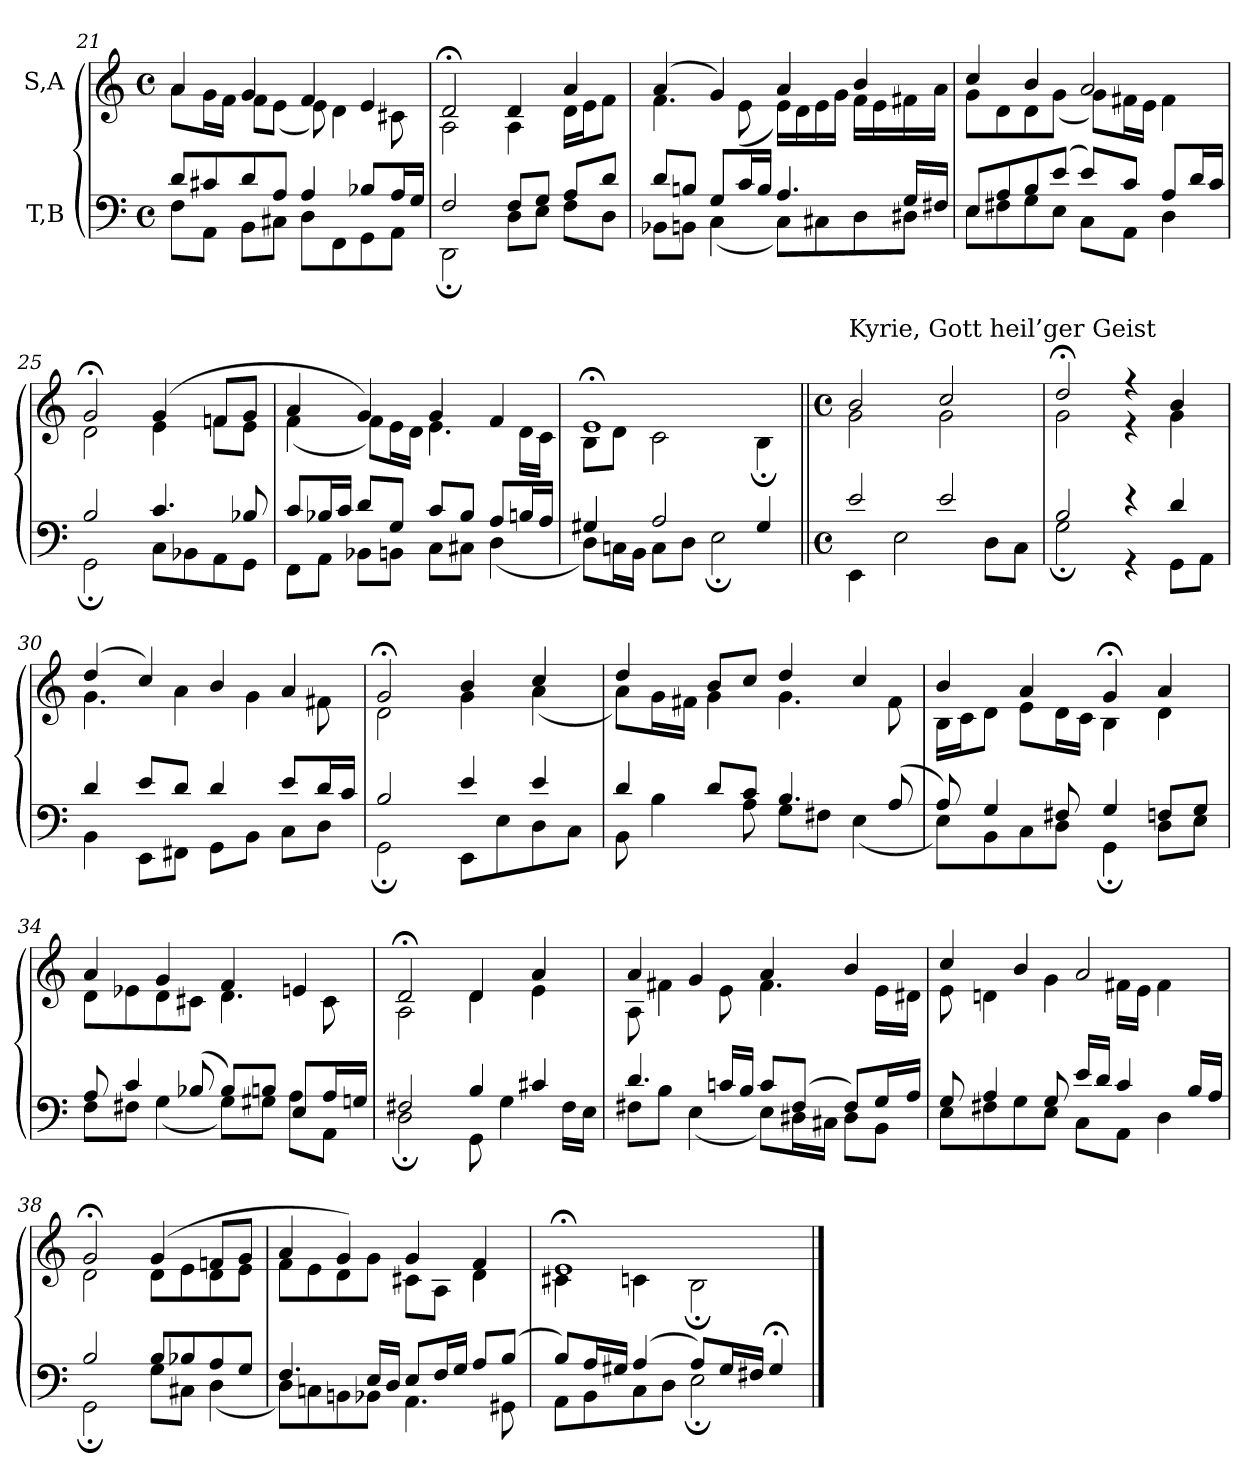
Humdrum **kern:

**kern	**kern
*part2	*part1
*staff2	*staff1
*I"T,B	*I"S,A
*clefF4	*clefG2
*k[]	*k[]
*M4/4	*M4/4
*met(c)	*met(c)
=21	=21
*^	*^
8dL	8FL	4a	8aL
8c#X	8AAJ	.	16gL
.	.	.	16fJJ
8d	8BBL	4g	8fL
8AJ	8C#XJ	.	(<8eJ
4A	8DL	4f	8e)
.	8FF	.	4d
8B-XL	8GG	4e	.
16AL	8AAJ	.	8c#X
16GJJ	.	.	.
=22	=22	=22	=22
2F	2DD;	2d;<	2A
8FL	8DL	4d	4A
8GJ	8EJ	.	.
8AL	8FL	4a	16dLL
.	.	.	16eJ
8dJ	8DJ	.	8fJ
=23	=23	=23	=23
8dL	8BB-XL	(>4a	4.f
8BnJ	8BBnJ	.	.
8GL	(<4C	4g)	.
16cL	.	.	(<8e
16BJJ	.	.	.
4.A	8CL)	4a	16eLL)
.	.	.	16d
.	8C#X	.	16e
.	.	.	16gJJ
.	8D	4b	16fLL
.	.	.	16e
16GLL	8D#XJ	.	16f#X
16F#XJJ	.	.	16aJJ
=24	=24	=24	=24
8EL	8EL	4cc	8gL
8A	8F#X	.	8d
8B	8G	4b	8d
(>8eJ	8EJ	.	(<8gJ
8eL)	8CL	2a	8gL)
8cJ	8AAJ	.	16f#XL
.	.	.	16eJJ
8AL	4D	.	4f#
16dL	.	.	.
16cJJ	.	.	.
=25	=25	=25	=25
2B	2GG;	2g;<	2d
4.c	8CL	(>4g	4e
.	8BB-X	.	.
.	8AA	8fnL	8fnL
8B-X	8GGJ	8gJ	8eJ
=26	=26	=26	=26
8cL	8FFL	4a	(<4f
16B-XL	8AAJ	.	.
16cJJ	.	.	.
8dL	8BB-XL	4g)	8fL)
8GJ	8BBnJ	.	16eL
.	.	.	16dJJ
8cL	8CL	4g	4.e
8B-J	8C#XJ	.	.
8AL	(<4D	4f	.
16BnL	.	.	16dLL
16AJJ	.	.	16cJJ
=27	=27	=27	=27
4G#X	8DL)	1e;<	8BL
.	16CnL	.	8dJ
.	16BBJJ	.	.
2A	8CL	.	2c
.	8DJ	.	.
.	2E;	.	.
4G#	.	.	4B;
=28||	=28||	=28||	=28||
*M4/4	*	*M4/4	*
*met(c)	*	*met(c)	*
!	!	!LO:TX:a:t=Kyrie, Gott heil’ger Geist	!
2e	4EE	2b	2g
.	2E	.	.
2e	.	2cc	2g
.	8DL	.	.
.	8CJ	.	.
=29	=29	=29	=29
2B	2G;	2dd;<	2g
4r	4r	4r	4r
4d	8GGL	4b	4g
.	8AAJ	.	.
=30	=30	=30	=30
4d	4BB	(>4dd	4.g
8eL	8EEL	4cc)	.
8dJ	8FF#XJ	.	4a
4d	8GGL	4b	.
.	8BBJ	.	4g
8eL	8CL	4a	.
16dL	8DJ	.	8f#X
16cJJ	.	.	.
=31	=31	=31	=31
2B	2GG;	2g;<	2d
4e	8EEL	4b	4g
.	8E	.	.
4e	8D	4cc	(<4a
.	8CJ	.	.
=32	=32	=32	=32
4d	8BB	4dd	8aL)
.	4B	.	16gL
.	.	.	16f#XJJ
8dL	.	8bL	4g
8cJ	8A	8ccJ	.
4.B	8GL	4dd	4.g
.	8F#XJ	.	.
.	(<4E	4cc	.
(>8A	.	.	8f#
=33	=33	=33	=33
8A)	8EL)	4b	16BLL
.	.	.	16cJ
4G	8BB	.	8dJ
.	8C	4a	8eL
8F#X	8DJ	.	16dL
.	.	.	16cJJ
4G	4GG;	4g;<	4B
8FnL	8DL	4a	4d
8GJ	8EJ	.	.
=34	=34	=34	=34
8A	8FL	4a	8dL
4c	8F#XJ	.	8e-X
.	(<4G	4g	8d
(>8B-X	.	.	8c#XJ
8B-L)	8GL)	4f	4.d
8BnJ	8G#XJ	.	.
8EL	8AL	4en	.
16AL	8AAJ	.	8c#
16GnJJ	.	.	.
=35	=35	=35	=35
2F#X	2D;	2d;<	2A
4B	8GG	4d	4d
.	4G	.	.
4c#X	.	4a	4e
.	16F#LL	.	.
.	16EJJ	.	.
=36	=36	=36	=36
4.d	8F#XL	4a	8A
.	8BJ	.	4f#X
.	(<4E	4g	.
16cnLL	.	.	8e
16BJJ	.	.	.
8cL	8EL)	4a	4.f#
(>8F#J	16D#XL	.	.
.	16C#XJJ	.	.
8F#L)	8D#L	4b	.
16GL	8BBJ	.	16eLL
16AJJ	.	.	16d#XJJ
=37	=37	=37	=37
8G	8EL	4cc	8e
4A	8F#X	.	4dn
.	8G	4b	.
8G	8EJ	.	4g
16eLL	8CL	2a	.
16dJJ	.	.	.
4c	8AAJ	.	16f#XLL
.	.	.	16eJJ
.	4D	.	4f#
16BLL	.	.	.
16AJJ	.	.	.
=38	=38	=38	=38
2B	2GG;	2g;<	2d
8BL	8GL	(>4g	8dL
8B-X	8C#XJ	.	8e
8A	(<4D	8fnL	8d
8GJ	.	8gJ	8eJ
=39	=39	=39	=39
4.F	8DL)	4a	8fL
.	8Cn	.	8e
.	8BBn	4g)	8d
16ELL	8BB-XJ	.	8gJ
16DJJ	.	.	.
8EL	4.AA	4g	8c#XL
16FL	.	.	8AJ
16GJJ	.	.	.
8AL	.	4f	4d
(>8BJ	8GG#X	.	.
=40	=40	=40	=40
8BL)	8AAL	1e;<	4c#X
16AL	8BB	.	.
16G#XJJ	.	.	.
(>4A	8C	.	4cn
.	8DJ	.	.
8AL)	2E;	.	2B;
16G#L	.	.	.
16F#XJJ	.	.	.
4G#;<	.	.	.
*v	*v	*	*
*	*v	*v
==	==
*-	*-
